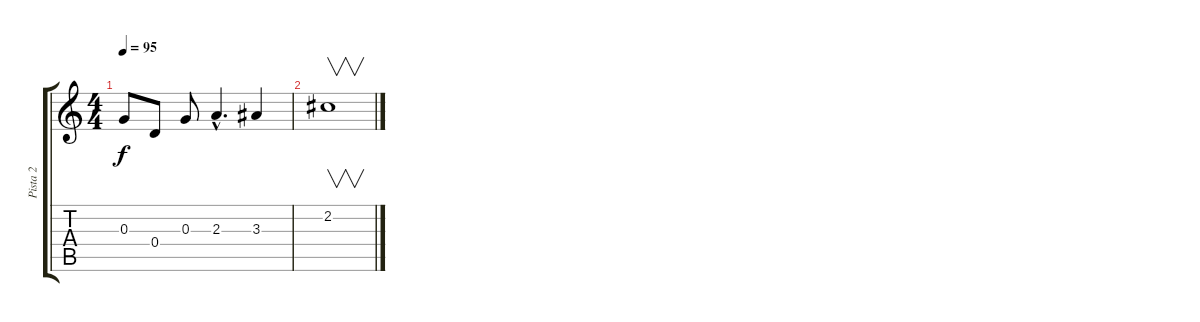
\track ("Pista 2" "Pista 2") {instrument acousticguitarnylon}
\staff {score tabs}
\tuning (E4 B3 G3 D3 A2 D2) {hide}
\ts (4 4)
\tempo 95
\clef g2
\ks c
0.3.8{dy f} 0.4.8 0.3.8 2.3{hac}.4{d} 3.3.4 |
2.2.1{v}
